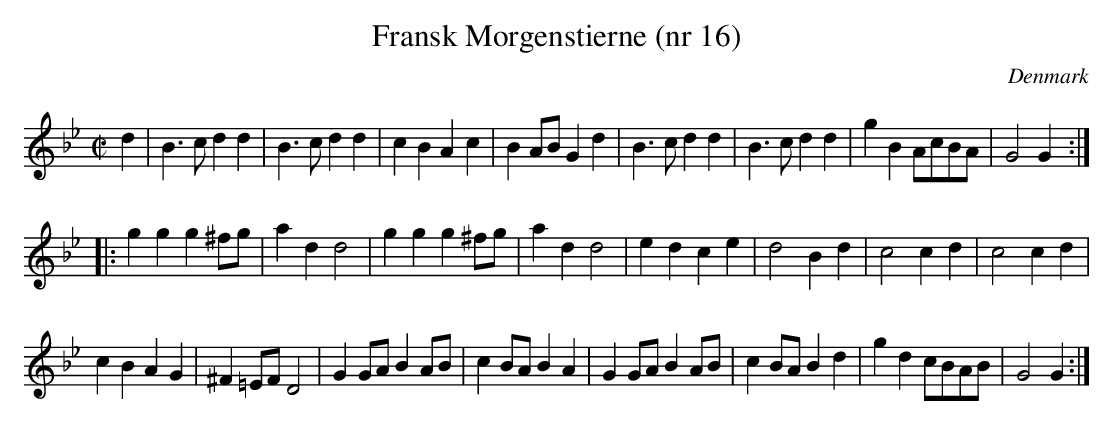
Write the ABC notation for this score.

X:1
T:Fransk Morgenstierne (nr 16)
M:C|
O:Denmark
K:G minor
d2|\
B3c d2d2 | B3c d2d2 | c2B2 A2c2 | B2AB G2d2 | \
B3c d2d2 | B3c d2d2 | g2B2 AcBA | G4 G2 ::
g2g2 g2^fg | a2d2   d4   | g2g2 g2^fg | a2d2 d4   | \
e2d2 c2e2  | d4     B2d2 | c4   c2d2  | c4   c2d2 |
c2B2 A2G2  | ^F2=EF D4   | G2GA B2AB  | c2BA B2A2 | \
G2GA B2AB  | c2BA   B2d2 | g2d2 cBAB  | G4     G2:|
